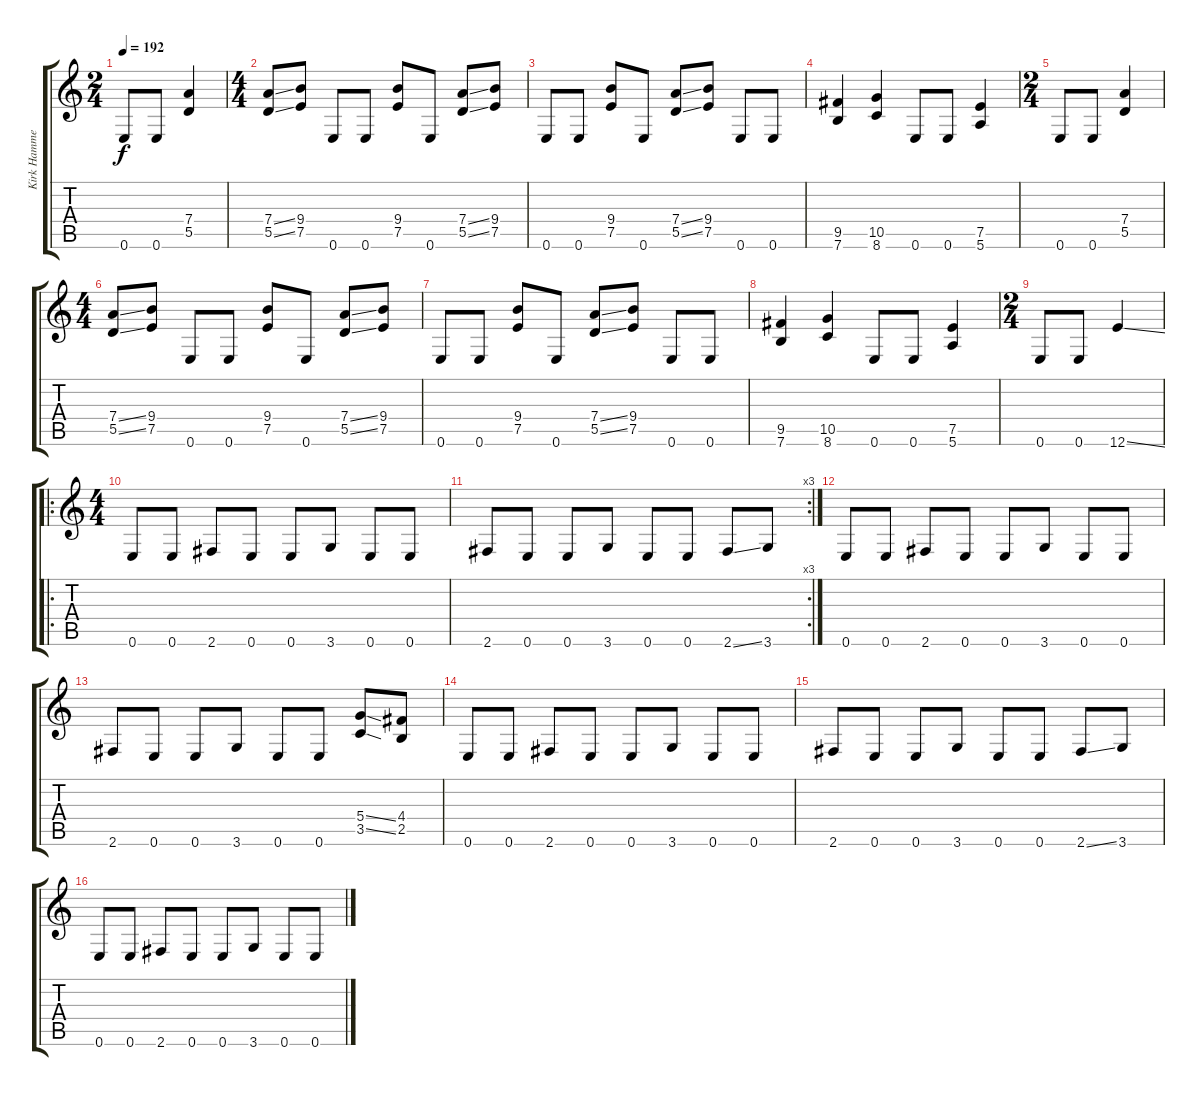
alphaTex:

\track ("Kirk Hammet" "Kirk Hamme") {instrument distortionguitar}
\staff {score tabs}
\tuning (E4 B3 G3 D3 A2 E2) {hide}
\ts (2 4)
\tempo 192
\clef g2
\ks c
0.6.8{dy f} 0.6.8 (7.4 5.5).4 |
\ts (4 4)
(7.4{ss} 5.5{ss}).8 (9.4 7.5).8 0.6.8 0.6.8 (9.4 7.5).8 0.6.8 (7.4{ss} 5.5{ss}).8 (9.4 7.5).8 |
0.6.8 0.6.8 (9.4 7.5).8 0.6.8 (7.4{ss} 5.5{ss}).8 (9.4 7.5).8 0.6.8 0.6.8 |
(9.5 7.6).4 (10.5 8.6).4 0.6.8 0.6.8 (7.5 5.6).4 |
\ts (2 4)
0.6.8 0.6.8 (7.4 5.5).4 |
\ts (4 4)
(7.4{ss} 5.5{ss}).8 (9.4 7.5).8 0.6.8 0.6.8 (9.4 7.5).8 0.6.8 (7.4{ss} 5.5{ss}).8 (9.4 7.5).8 |
0.6.8 0.6.8 (9.4 7.5).8 0.6.8 (7.4{ss} 5.5{ss}).8 (9.4 7.5).8 0.6.8 0.6.8 |
(9.5 7.6).4 (10.5 8.6).4 0.6.8 0.6.8 (7.5 5.6).4 |
\ts (2 4)
0.6.8 0.6.8 12.6{ss}.4 |
\ro
\ts (4 4)
0.6.8 0.6.8 2.6.8 0.6.8 0.6.8 3.6.8 0.6.8 0.6.8 |
\rc 3
2.6.8 0.6.8 0.6.8 3.6.8 0.6.8 0.6.8 2.6{ss}.8 3.6.8 |
0.6.8 0.6.8 2.6.8 0.6.8 0.6.8 3.6.8 0.6.8 0.6.8 |
2.6.8 0.6.8 0.6.8 3.6.8 0.6.8 0.6.8 (5.4{ss} 3.5{ss}).8 (4.4 2.5).8 |
0.6.8 0.6.8 2.6.8 0.6.8 0.6.8 3.6.8 0.6.8 0.6.8 |
2.6.8 0.6.8 0.6.8 3.6.8 0.6.8 0.6.8 2.6{ss}.8 3.6.8 |
0.6.8 0.6.8 2.6.8 0.6.8 0.6.8 3.6.8 0.6.8 0.6.8
